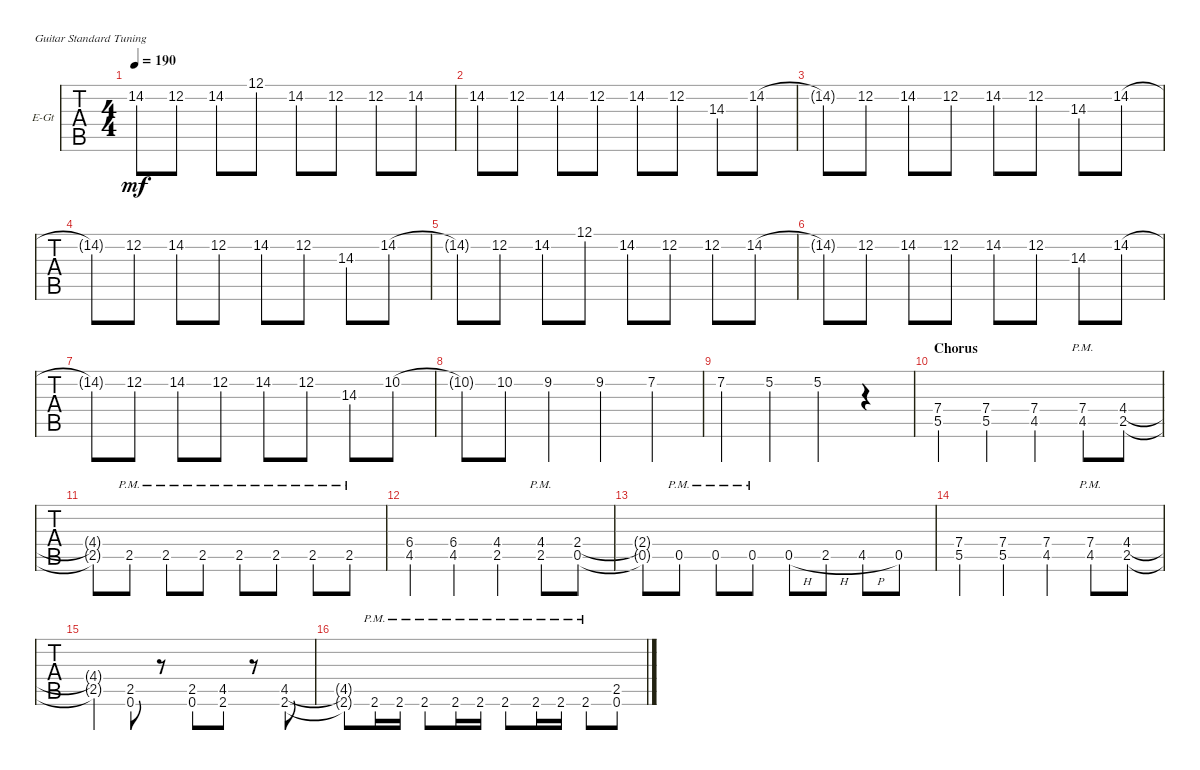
\defaultSystemsLayout 4
\bracketExtendMode groupsimilarinstruments
\firstSystemTrackNameOrientation horizontal
\otherSystemsTrackNameOrientation horizontal
\track ("Cole Train" "E-Gt") {instrument distortionguitar}
\staff {tabs}
\tuning (E4 B3 G3 D3 A2 E2)
\ts (4 4)
\tempo 190
\clef g2
\scale
0.25
\ks c
14.2{t}.8{dy mf} 12.2.8 14.2.8 12.1.8 14.2.8 12.2.8 12.2.8 14.2.8 |
\scale
0.25 14.2.8 12.2.8 14.2.8 12.2.8 14.2.8 12.2.8 14.3.8 14.2.8 |
\scale
0.25 14.2{t}.8 12.2.8 14.2.8 12.2.8 14.2.8 12.2.8 14.3.8 14.2.8 |
\scale
0.25 14.2{t}.8 12.2.8 14.2.8 12.2.8 14.2.8 12.2.8 14.3.8 14.2.8 |
\scale
0.25 14.2{t}.8 12.2.8 14.2.8 12.1.8 14.2.8 12.2.8 12.2.8 14.2.8 |
\scale
0.198718 14.2{t}.8 12.2.8 14.2.8 12.2.8 14.2.8 12.2.8 14.3.8 14.2.8 |
\scale
0.198718 14.2{t}.8 12.2.8 14.2.8 12.2.8 14.2.8 12.2.8 14.3.8 10.2.8 |
\scale
0.198718 10.2{t}.8 10.2.8 9.2.4 9.2.4 7.2.4 |
\scale
0.403846 7.2.4 5.2.4 5.2.4 r.4 |
\section ("" "Chorus")
\scale
0.386139 (5.5 7.4).4 (5.5 7.4).4 (4.5 7.4).4 (4.5{pm} 7.4{pm}).8 (2.5 4.4).8 |
\scale
0.20462 (2.5{t} 4.4{t}).8 2.5{pm}.8 2.5{pm}.8 2.5{pm}.8 2.5{pm}.8 2.5{pm}.8 2.5{pm}.8 2.5{pm}.8 |
\scale
0.20462 (4.5 6.4).4 (4.5 6.4).4 (2.5 4.4).4 (2.5{pm} 4.4{pm}).8 (0.5 2.4).8 |
\scale
0.20462 (0.5{t} 2.4{t}).8 0.5{pm}.8 0.5{pm}.8 0.5{pm}.8 0.5{h}.8 2.5{h}.8 4.5{h}.8 0.5.8 |
\scale
0.25 (5.5 7.4).4 (5.5 7.4).4 (4.5 7.4).4 (4.5{pm} 7.4{pm}).8 (2.5 4.4).8 |
\scale
0.25 (2.5{t} 4.4{t}).4 (0.6 2.5).8 r.8 (0.6 2.5).8 (2.6 4.5).8 r.8 (2.6 4.5).8 |
\scale
0.25 (2.6{t} 4.5{t}).8 2.6{pm}.16 2.6{pm}.16 2.6{pm}.8 2.6{pm}.16 2.6{pm}.16 2.6{pm}.8 2.6{pm}.16 2.6{pm}.16 2.6{pm}.8 (0.6 2.5).8
